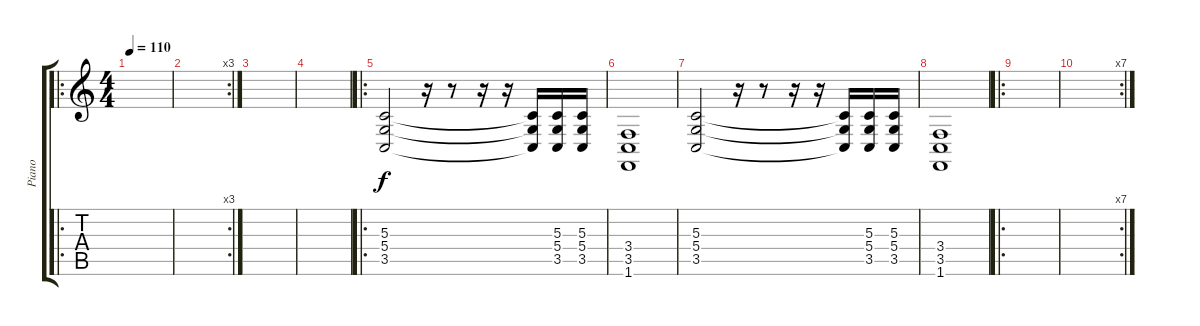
\track ("Piano" "Piano") {instrument electricgrandpiano}
\staff {score tabs}
\tuning (E4 B3 G3 D3 A2 E2) {hide}
\ro
\ts (4 4)
\tempo 110
\clef g2
\ks c
|
\rc 3
|
|
|
\ro
(5.3 5.4 3.5).2 r.16 r.8 r.16 r.16 (5.3{t} 5.4{t} 3.5{t}).16 (5.3 5.4 3.5).16 (5.3 5.4 3.5).16 |
(3.4 3.5 1.6).1 |
(5.3 5.4 3.5).2 r.16 r.8 r.16 r.16 (5.3{t} 5.4{t} 3.5{t}).16 (5.3 5.4 3.5).16 (5.3 5.4 3.5).16 |
(3.4 3.5 1.6).1 |
\ro
|
\rc 7
